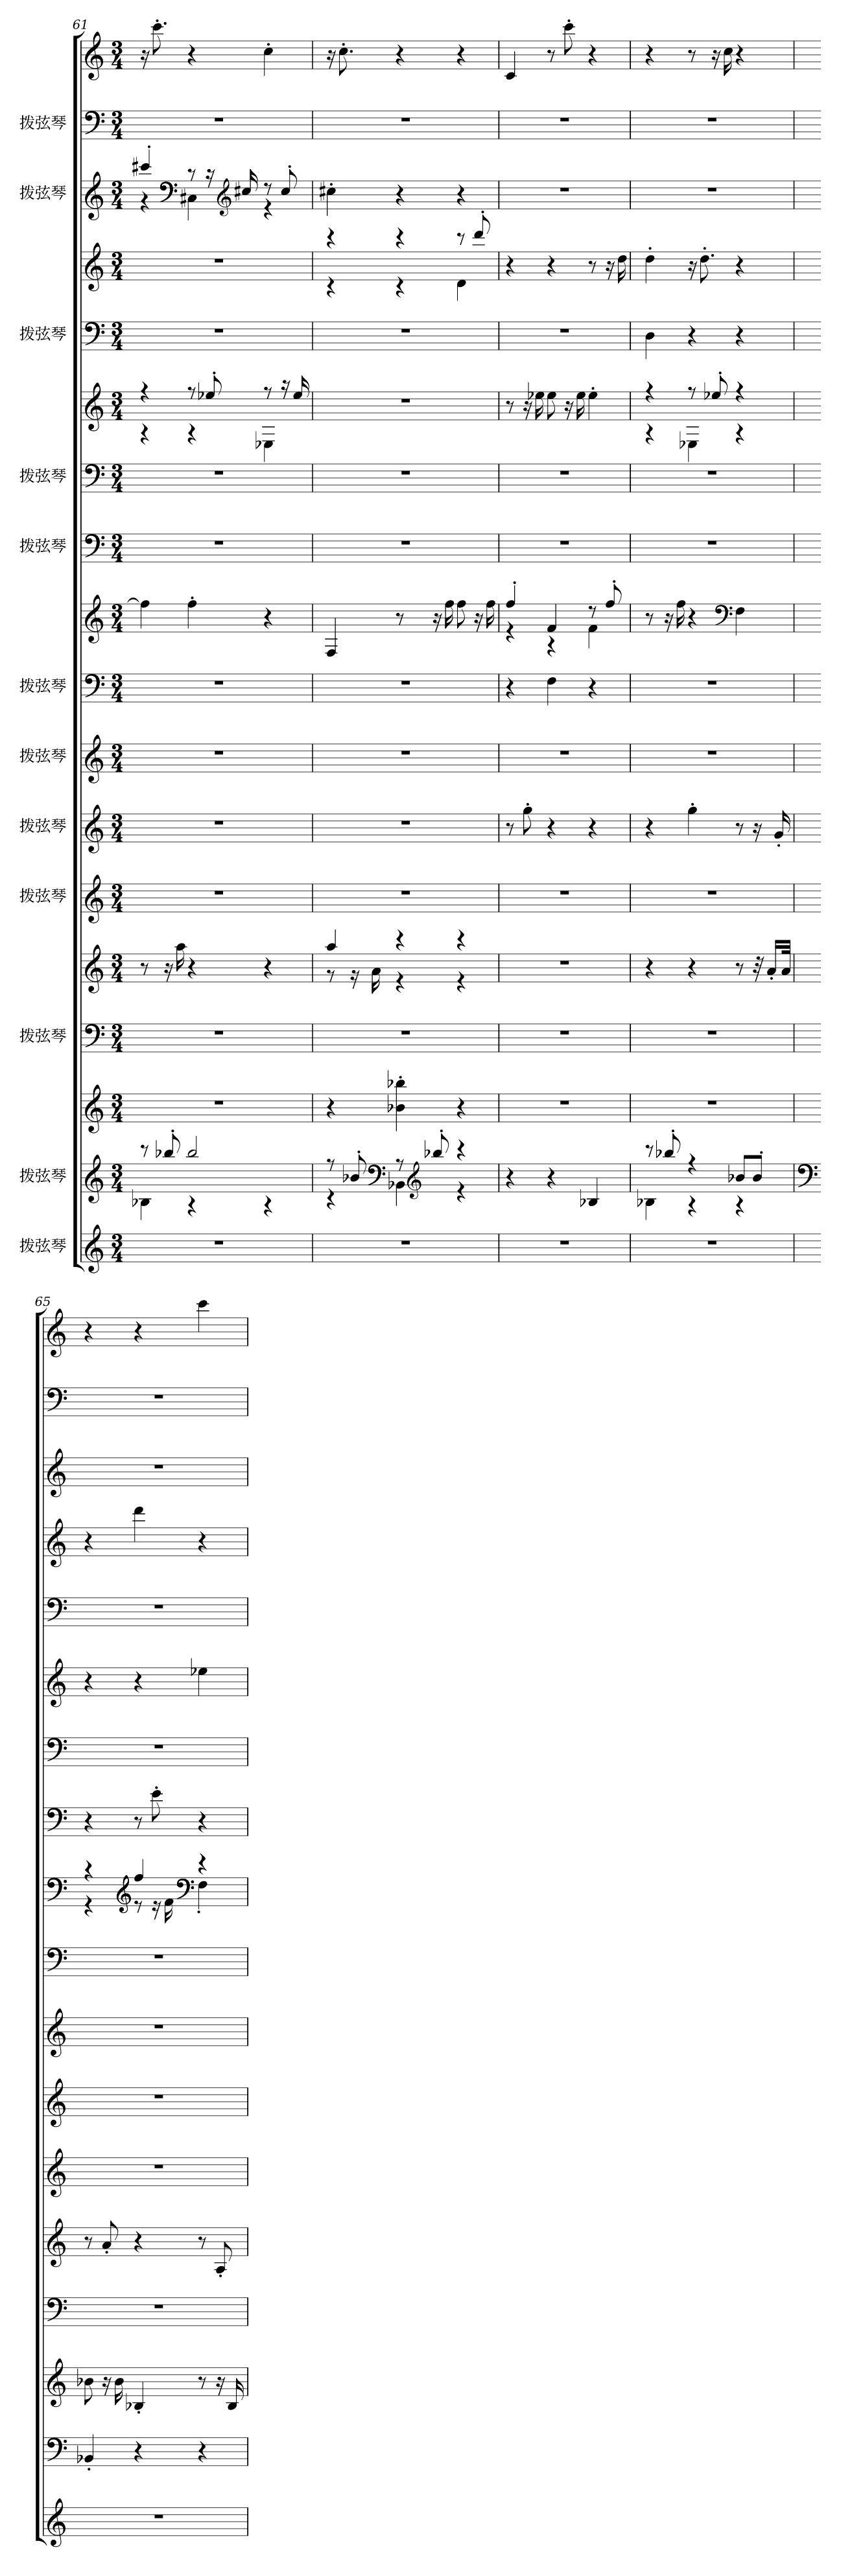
**kern	**kern	**kern	**kern	**kern	**kern	**kern	**kern	**kern	**kern	**kern	**kern	**kern	**kern	**kern	**kern	**kern	**kern
*part12	*part11	*part11	*part10	*part10	*part9	*part8	*part7	*part6	*part6	*part5	*part4	*part4	*part3	*part3	*part2	*part1	*part1
*staff18	*staff17	*staff16	*staff15	*staff14	*staff13	*staff12	*staff11	*staff10	*staff9	*staff8	*staff7	*staff6	*staff5	*staff4	*staff3	*staff2	*staff1
*I"拨弦琴	*I"拨弦琴	*	*I"拨弦琴	*	*I"拨弦琴	*I"拨弦琴	*I"拨弦琴	*I"拨弦琴	*	*I"拨弦琴	*I"拨弦琴	*	*I"拨弦琴	*	*I"拨弦琴	*I"拨弦琴	*
!!LO:PB:g=z
*clefG2	*clefG2	*clefG2	*clefF4	*clefG2	*clefG2	*clefG2	*clefG2	*clefF4	*clefG2	*clefF4	*clefF4	*clefG2	*clefF4	*clefG2	*clefG2	*clefF4	*clefG2
*k[]	*k[]	*k[]	*k[]	*k[]	*k[]	*k[]	*k[]	*k[]	*k[]	*k[]	*k[]	*k[]	*k[]	*k[]	*k[]	*k[]	*k[]
*M3/4	*M3/4	*M3/4	*M3/4	*M3/4	*M3/4	*M3/4	*M3/4	*M3/4	*M3/4	*M3/4	*M3/4	*M3/4	*M3/4	*M3/4	*M3/4	*M3/4	*M3/4
=61	=61	=61	=61	=61	=61	=61	=61	=61	=61	=61	=61	=61	=61	=61	=61	=61	=61
*	*^	*	*	*	*	*	*	*	*	*	*	*^	*	*	*^	*	*
2.r	8r	4B-X\	2.r	2.r	8r	2.r	2.r	2.r	2.r	4ff\]	2.r	2.r	4r	4r	2.r	2.r	4ccc#X'/	4r	2.r	16r
.	.	.	.	.	.	.	.	.	.	.	.	.	.	.	.	.	.	.	.	8.ccc'\
.	8bb-X'/	.	.	.	16r	.	.	.	.	.	.	.	.	.	.	.	.	.	.	.
.	.	.	.	.	16aa\	.	.	.	.	.	.	.	.	.	.	.	.	.	.	.
*	*	*	*	*	*	*	*	*	*	*	*	*	*	*	*	*	*clefF4	*	*	*
.	2bb-/	4r	.	.	4r	.	.	.	.	4ff'\	.	.	8r	4r	.	.	8r	4C#X\	.	4r
.	.	.	.	.	.	.	.	.	.	.	.	.	8ee-X'/	.	.	.	16r	.	.	.
*	*	*	*	*	*	*	*	*	*	*	*	*	*	*	*	*	*clefG2	*	*	*
.	.	.	.	.	.	.	.	.	.	.	.	.	.	.	.	.	16cc#X/	.	.	.
.	.	4r	.	.	4r	.	.	.	.	4r	.	.	8r	4E-X\	.	.	8r	4r	.	4cc'\
.	.	.	.	.	.	.	.	.	.	.	.	.	16r	.	.	.	8cc#'/	.	.	.
.	.	.	.	.	.	.	.	.	.	.	.	.	16ee-/	.	.	.	.	.	.	.
*	*	*	*	*	*	*	*	*	*	*	*	*	*v	*v	*	*	*v	*v	*	*
=62	=62	=62	=62	=62	=62	=62	=62	=62	=62	=62	=62	=62	=62	=62	=62	=62	=62	=62
*	*	*	*	*	*^	*	*	*	*	*	*	*	*	*	*^	*	*	*
2.r	8r	4r	4r	2.r	4aa/	8r	2.r	2.r	2.r	2.r	4F/	2.r	2.r	2.r	2.r	4r	4r	4cc#X'\	2.r	16r
.	.	.	.	.	.	.	.	.	.	.	.	.	.	.	.	.	.	.	.	8.cc'\
.	8b-X'/	.	.	.	.	16r	.	.	.	.	.	.	.	.	.	.	.	.	.	.
.	.	.	.	.	.	16a\	.	.	.	.	.	.	.	.	.	.	.	.	.	.
*	*clefF4	*	*	*	*	*	*	*	*	*	*	*	*	*	*	*	*	*	*	*
.	8r	4BB-X\	4b-X\' 4bb-X\'	.	4r	4r	.	.	.	.	8r	.	.	.	.	4r	4r	4r	.	4r
*	*clefG2	*	*	*	*	*	*	*	*	*	*	*	*	*	*	*	*	*	*	*
.	8bb-X'/	.	.	.	.	.	.	.	.	.	16r	.	.	.	.	.	.	.	.	.
.	.	.	.	.	.	.	.	.	.	.	16ff\	.	.	.	.	.	.	.	.	.
.	4r	4r	4r	.	4r	4r	.	.	.	.	8ff\	.	.	.	.	8r	4d\	4r	.	4r
.	.	.	.	.	.	.	.	.	.	.	16r	.	.	.	.	8ddd'/	.	.	.	.
.	.	.	.	.	.	.	.	.	.	.	16ff\	.	.	.	.	.	.	.	.	.
*	*v	*v	*	*	*v	*v	*	*	*	*	*	*	*	*	*	*v	*v	*	*	*
=63	=63	=63	=63	=63	=63	=63	=63	=63	=63	=63	=63	=63	=63	=63	=63	=63	=63
*	*	*	*	*	*	*	*	*	*^	*	*	*	*	*	*	*	*
2.r	4r	2.r	2.r	2.r	2.r	8r	2.r	4r	4ff'/	4r	2.r	2.r	8r	2.r	4r	2.r	2.r	4c/
.	.	.	.	.	.	8gg'\	.	.	.	.	.	.	16r	.	.	.	.	.
.	.	.	.	.	.	.	.	.	.	.	.	.	16ee-X\	.	.	.	.	.
.	4r	.	.	.	.	4r	.	4F\	4f/	4r	.	.	8ee-\	.	4r	.	.	8r
.	.	.	.	.	.	.	.	.	.	.	.	.	16r	.	.	.	.	8ccc'\
.	.	.	.	.	.	.	.	.	.	.	.	.	16ee-\	.	.	.	.	.
.	4B-X/	.	.	.	.	4r	.	4r	8r	4f\	.	.	4ee-'\	.	8r	.	.	4r
.	.	.	.	.	.	.	.	.	8ff'/	.	.	.	.	.	16r	.	.	.
.	.	.	.	.	.	.	.	.	.	.	.	.	.	.	16dd\	.	.	.
*	*	*	*	*	*	*	*	*	*v	*v	*	*	*	*	*	*	*	*
!!LO:PB:g=z
=64	=64	=64	=64	=64	=64	=64	=64	=64	=64	=64	=64	=64	=64	=64	=64	=64	=64
*	*^	*	*	*	*	*	*	*	*	*	*	*^	*	*	*	*	*
2.r	8r	4B-X\	2.r	2.r	4r	2.r	4r	2.r	2.r	8r	2.r	2.r	4r	4r	4D\	4dd'\	2.r	2.r	4r
.	8bb-X'/	.	.	.	.	.	.	.	.	16r	.	.	.	.	.	.	.	.	.
.	.	.	.	.	.	.	.	.	.	16ff\	.	.	.	.	.	.	.	.	.
.	4r	4r	.	.	4r	.	4gg'\	.	.	4r	.	.	8r	4E-X\	4r	16r	.	.	8r
.	.	.	.	.	.	.	.	.	.	.	.	.	.	.	.	8.dd'\	.	.	.
.	.	.	.	.	.	.	.	.	.	.	.	.	8ee-X'/	.	.	.	.	.	16r
.	.	.	.	.	.	.	.	.	.	.	.	.	.	.	.	.	.	.	16cc\
*	*	*	*	*	*	*	*	*	*	*clefF4	*	*	*	*	*	*	*	*	*
.	8b-X/L	4r	.	.	8r	.	8r	.	.	4F\	.	.	4r	4r	4r	4r	.	.	4r
.	8b-'/J	.	.	.	32r	.	16r	.	.	.	.	.	.	.	.	.	.	.	.
.	.	.	.	.	16a'/LL	.	.	.	.	.	.	.	.	.	.	.	.	.	.
.	.	.	.	.	.	.	16g'/	.	.	.	.	.	.	.	.	.	.	.	.
.	.	.	.	.	32a/JJk	.	.	.	.	.	.	.	.	.	.	.	.	.	.
*	*v	*v	*	*	*	*	*	*	*	*	*	*	*v	*v	*	*	*	*	*
=65	=65	=65	=65	=65	=65	=65	=65	=65	=65	=65	=65	=65	=65	=65	=65	=65	=65
*	*clefF4	*	*	*	*	*	*	*	*	*	*	*	*	*	*	*	*
*	*	*	*	*	*	*	*	*	*^	*	*	*	*	*	*	*	*
2.r	4BB-X'/	8b-X\	2.r	8r	2.r	2.r	2.r	2.r	4r	4r	4r	2.r	4r	2.r	4r	2.r	2.r	4r
.	.	16r	.	8a'/	.	.	.	.	.	.	.	.	.	.	.	.	.	.
.	.	16b-\	.	.	.	.	.	.	.	.	.	.	.	.	.	.	.	.
*	*	*	*	*	*	*	*	*	*clefG2	*	*	*	*	*	*	*	*	*
.	4r	4B-X'/	.	4r	.	.	.	.	4ff/	8r	8r	.	4r	.	4ddd\	.	.	4r
.	.	.	.	.	.	.	.	.	.	16r	8e'\	.	.	.	.	.	.	.
.	.	.	.	.	.	.	.	.	.	16f\	.	.	.	.	.	.	.	.
*	*	*	*	*	*	*	*	*	*clefF4	*	*	*	*	*	*	*	*	*
.	4r	8r	.	8r	.	.	.	.	4r	4F'\	4r	.	4ee-X\	.	4r	.	.	4ccc\
.	.	16r	.	8A'/	.	.	.	.	.	.	.	.	.	.	.	.	.	.
.	.	16B-/	.	.	.	.	.	.	.	.	.	.	.	.	.	.	.	.
*	*	*	*	*	*	*	*	*	*v	*v	*	*	*	*	*	*	*	*
=	=	=	=	=	=	=	=	=	=	=	=	=	=	=	=	=	=
*-	*-	*-	*-	*-	*-	*-	*-	*-	*-	*-	*-	*-	*-	*-	*-	*-	*-
